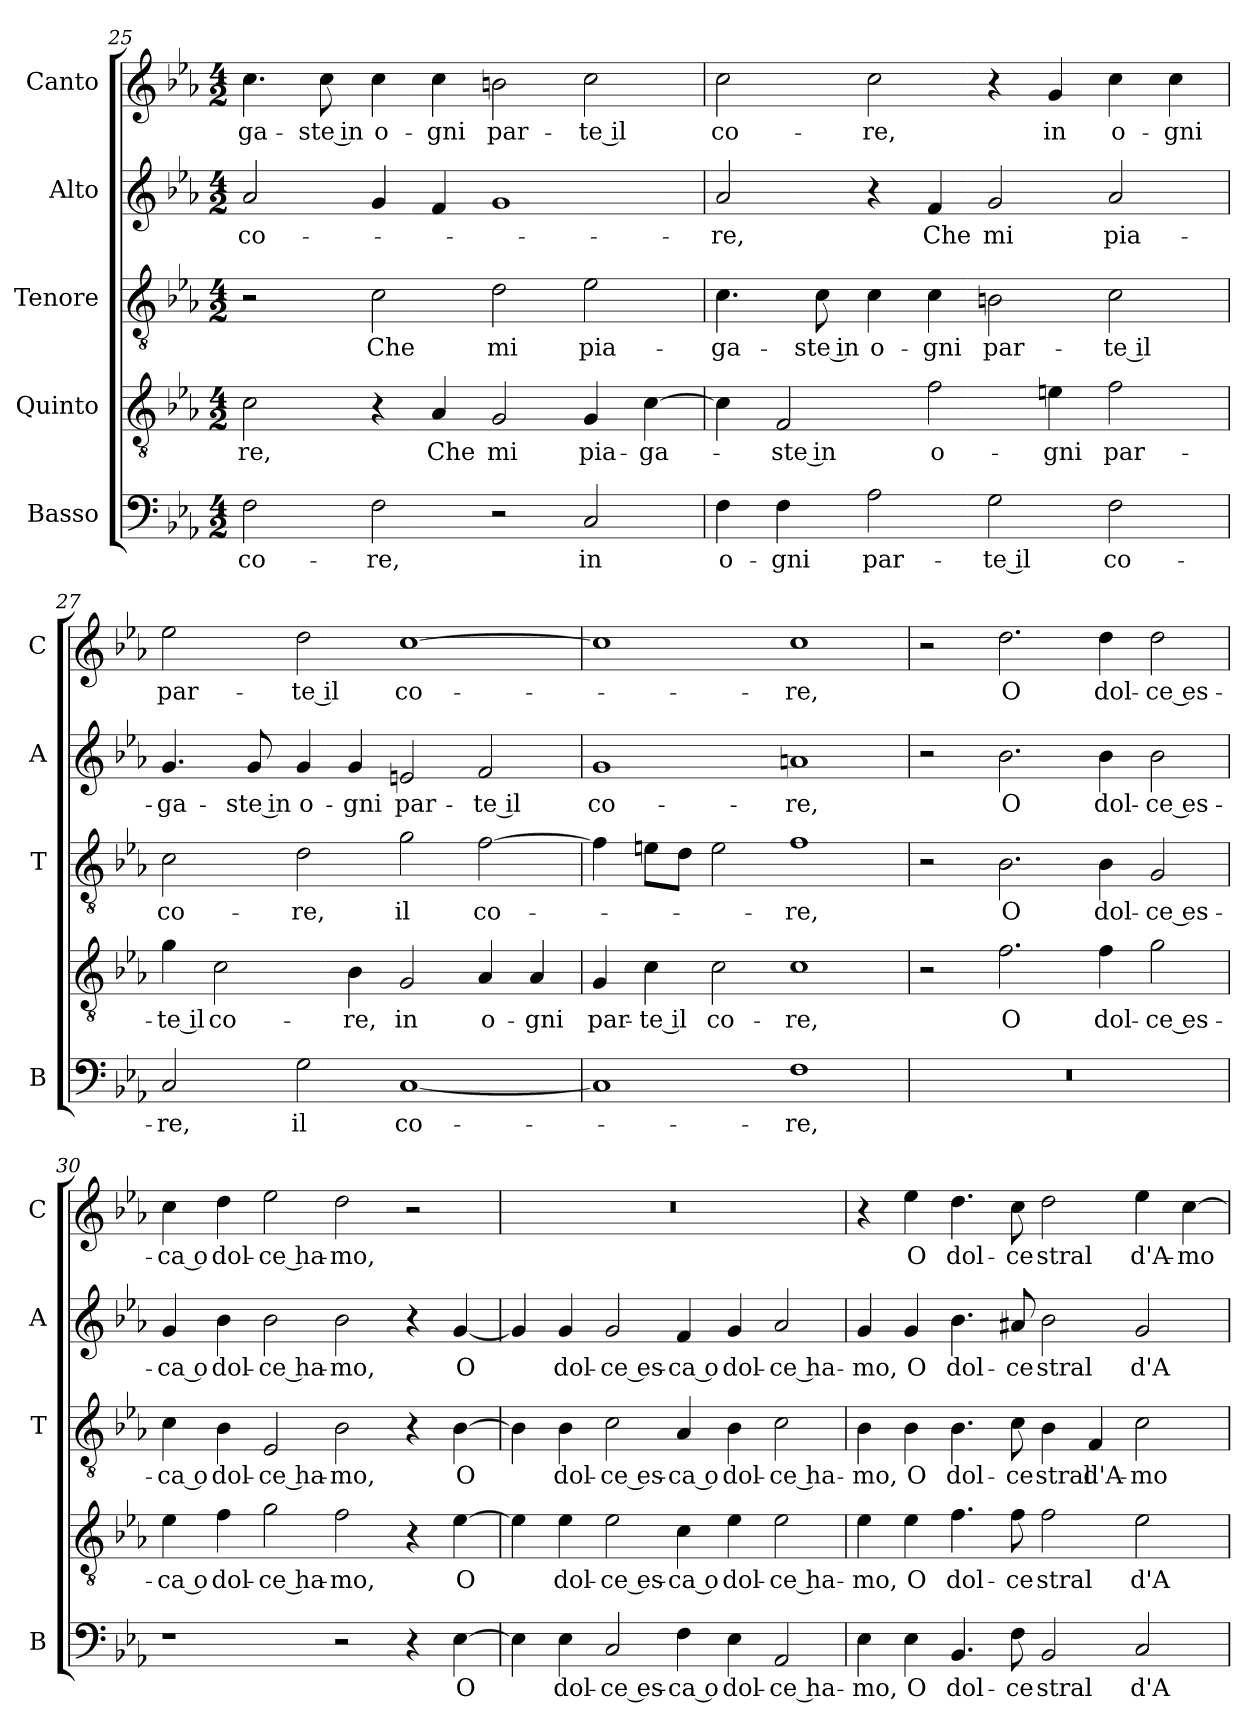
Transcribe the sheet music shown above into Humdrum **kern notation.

**kern	**text	**kern	**text	**kern	**text	**kern	**text	**kern	**text
*part5	*part5	*part4	*part4	*part3	*part3	*part2	*part2	*part1	*part1
*staff5	*staff5	*staff4	*staff4	*staff3	*staff3	*staff2	*staff2	*staff1	*staff1
*I"Basso	*	*I"Quinto	*	*I"Tenore	*	*I"Alto	*	*I"Canto	*
*I'B	*	*	*	*I'T	*	*I'A	*	*I'C	*
*clefF4	*	*clefGv2	*	*clefGv2	*	*clefG2	*	*clefG2	*
*k[b-e-a-]	*	*k[b-e-a-]	*	*k[b-e-a-]	*	*k[b-e-a-]	*	*k[b-e-a-]	*
*E-:	*	*E-:	*	*E-:	*	*E-:	*	*E-:	*
*M4/2	*	*M4/2	*	*M4/2	*	*M4/2	*	*M4/2	*
=25	=25	=25	=25	=25	=25	=25	=25	=25	=25
!	!LO:LY:b	!	!LO:LY:b	!	!	!	!LO:LY:b	!	!LO:LY:b
2F\	co-	2c\	-re,	2r	.	2a-/	co-	4.cc\	-ga-
!	!	!	!	!	!	!	!	!	!LO:LY:b
.	.	.	.	.	.	.	.	8cc\	-ste in
!	!LO:LY:b	!	!	!	!LO:LY:b	!	!	!	!LO:LY:b
2F\	-re,	4r	.	2c\	Che	4g/	.	4cc\	o-
!	!	!	!LO:LY:b	!	!	!	!	!	!LO:LY:b
.	.	4A-/	Che	.	.	4f/	.	4cc\	-gni
!	!	!	!LO:LY:b	!	!LO:LY:b	!	!	!	!LO:LY:b
2r	.	2G/	mi	2d\	mi	1g	.	2bn\	par-
!	!LO:LY:b	!	!LO:LY:b	!	!LO:LY:b	!	!	!	!LO:LY:b
2C/	in	4G/	pia-	2e-\	pia-	.	.	2cc\	-te il
!	!	!	!LO:LY:b	!	!	!	!	!	!
.	.	[4c\	-ga-	.	.	.	.	.	.
=26	=26	=26	=26	=26	=26	=26	=26	=26	=26
!	!LO:LY:b	!	!	!	!LO:LY:b	!	!LO:LY:b	!	!LO:LY:b
4F\	o-	4c\]	.	4.c\	-ga-	2a-/	-re,	2cc\	co-
!	!LO:LY:b	!	!LO:LY:b	!	!	!	!	!	!
4F\	-gni	2F/	-ste in	.	.	.	.	.	.
!	!	!	!	!	!LO:LY:b	!	!	!	!
.	.	.	.	8c\	-ste in	.	.	.	.
!	!LO:LY:b	!	!	!	!LO:LY:b	!	!	!	!LO:LY:b
2A-\	par-	.	.	4c\	o-	4r	.	2cc\	-re,
!	!	!	!LO:LY:b	!	!LO:LY:b	!	!LO:LY:b	!	!
.	.	2f\	o-	4c\	-gni	4f/	Che	.	.
!	!LO:LY:b	!	!	!	!LO:LY:b	!	!LO:LY:b	!	!
2G\	-te il	.	.	2Bn\	par-	2g/	mi	4r	.
!	!	!	!LO:LY:b	!	!	!	!	!	!LO:LY:b
.	.	4en\	-gni	.	.	.	.	4g/	in
!	!LO:LY:b	!	!LO:LY:b	!	!LO:LY:b	!	!LO:LY:b	!	!LO:LY:b
2F\	co-	2f\	par-	2c\	-te il	2a-/	pia-	4cc\	o-
!	!	!	!	!	!	!	!	!	!LO:LY:b
.	.	.	.	.	.	.	.	4cc\	-gni
=27	=27	=27	=27	=27	=27	=27	=27	=27	=27
!	!LO:LY:b	!	!LO:LY:b	!	!LO:LY:b	!	!LO:LY:b	!	!LO:LY:b
2C/	-re,	4g\	-te il	2c\	co-	4.g/	-ga-	2ee-\	par-
!	!	!	!LO:LY:b	!	!	!	!	!	!
.	.	2c\	co-	.	.	.	.	.	.
!	!	!	!	!	!	!	!LO:LY:b	!	!
.	.	.	.	.	.	8g/	-ste in	.	.
!	!LO:LY:b	!	!	!	!LO:LY:b	!	!LO:LY:b	!	!LO:LY:b
2G\	il	.	.	2d\	-re,	4g/	o-	2dd\	-te il
!	!	!	!LO:LY:b	!	!	!	!LO:LY:b	!	!
.	.	4B-\	-re,	.	.	4g/	-gni	.	.
!	!LO:LY:b	!	!LO:LY:b	!	!LO:LY:b	!	!LO:LY:b	!	!LO:LY:b
[1C	co-	2G/	in	2g\	il	2en/	par-	[1cc	co-
!	!	!	!LO:LY:b	!	!LO:LY:b	!	!LO:LY:b	!	!
.	.	4A-/	o-	[2f\	co-	2f/	-te il	.	.
!	!	!	!LO:LY:b	!	!	!	!	!	!
.	.	4A-/	-gni	.	.	.	.	.	.
!!LO:LB:g=z
=28	=28	=28	=28	=28	=28	=28	=28	=28	=28
!	!	!	!LO:LY:b	!	!	!	!LO:LY:b	!	!
1C]	.	4G/	par-	4f\]	.	1g	co-	1cc]	.
!	!	!	!LO:LY:b	!	!	!	!	!	!
.	.	4c\	-te il	8en\L	.	.	.	.	.
.	.	.	.	8d\J	.	.	.	.	.
!	!	!	!LO:LY:b	!	!	!	!	!	!
.	.	2c\	co-	2e\	.	.	.	.	.
!	!LO:LY:b	!	!LO:LY:b	!	!LO:LY:b	!	!LO:LY:b	!	!LO:LY:b
1F	-re,	1c	-re,	1f	-re,	1an	-re,	1cc	-re,
=29	=29	=29	=29	=29	=29	=29	=29	=29	=29
0r	.	2r	.	2r	.	2r	.	2r	.
!	!	!	!LO:LY:b	!	!LO:LY:b	!	!LO:LY:b	!	!LO:LY:b
.	.	2.f\	O	2.B-\	O	2.b-\	O	2.dd\	O
!	!	!	!LO:LY:b	!	!LO:LY:b	!	!LO:LY:b	!	!LO:LY:b
.	.	4f\	dol-	4B-\	dol-	4b-\	dol-	4dd\	dol-
!	!	!	!LO:LY:b	!	!LO:LY:b	!	!LO:LY:b	!	!LO:LY:b
.	.	2g\	-ce es-	2G/	-ce es-	2b-\	-ce es-	2dd\	-ce es-
=30	=30	=30	=30	=30	=30	=30	=30	=30	=30
!	!	!	!LO:LY:b	!	!LO:LY:b	!	!LO:LY:b	!	!LO:LY:b
1r	.	4e-\	-ca o	4c\	-ca o	4g/	-ca o	4cc\	-ca o
!	!	!	!LO:LY:b	!	!LO:LY:b	!	!LO:LY:b	!	!LO:LY:b
.	.	4f\	dol-	4B-\	dol-	4b-\	dol-	4dd\	dol-
!	!	!	!LO:LY:b	!	!LO:LY:b	!	!LO:LY:b	!	!LO:LY:b
.	.	2g\	-ce ha-	2E-/	-ce ha-	2b-\	-ce ha-	2ee-\	-ce ha-
!	!	!	!LO:LY:b	!	!LO:LY:b	!	!LO:LY:b	!	!LO:LY:b
2r	.	2f\	-mo,	2B-\	-mo,	2b-\	-mo,	2dd\	-mo,
4r	.	4r	.	4r	.	4r	.	2r	.
!	!LO:LY:b	!	!LO:LY:b	!	!LO:LY:b	!	!LO:LY:b	!	!
[4E-\	O	[4e-\	O	[4B-\	O	[4g/	O	.	.
=31	=31	=31	=31	=31	=31	=31	=31	=31	=31
4E-\]	.	4e-\]	.	4B-\]	.	4g/]	.	0r	.
!	!LO:LY:b	!	!LO:LY:b	!	!LO:LY:b	!	!LO:LY:b	!	!
4E-\	dol-	4e-\	dol-	4B-\	dol-	4g/	dol-	.	.
!	!LO:LY:b	!	!LO:LY:b	!	!LO:LY:b	!	!LO:LY:b	!	!
2C/	-ce es-	2e-\	-ce es-	2c\	-ce es-	2g/	-ce es-	.	.
!	!LO:LY:b	!	!LO:LY:b	!	!LO:LY:b	!	!LO:LY:b	!	!
4F\	-ca o	4c\	-ca o	4A-/	-ca o	4f/	-ca o	.	.
!	!LO:LY:b	!	!LO:LY:b	!	!LO:LY:b	!	!LO:LY:b	!	!
4E-\	dol-	4e-\	dol-	4B-\	dol-	4g/	dol-	.	.
!	!LO:LY:b	!	!LO:LY:b	!	!LO:LY:b	!	!LO:LY:b	!	!
2AA-/	-ce ha-	2e-\	-ce ha-	2c\	-ce ha-	2a-/	-ce ha-	.	.
!!LO:PB:g=z
=32	=32	=32	=32	=32	=32	=32	=32	=32	=32
!	!LO:LY:b	!	!LO:LY:b	!	!LO:LY:b	!	!LO:LY:b	!	!
4E-\	-mo,	4e-\	-mo,	4B-\	-mo,	4g/	-mo,	4r	.
!	!LO:LY:b	!	!LO:LY:b	!	!LO:LY:b	!	!LO:LY:b	!	!LO:LY:b
4E-\	O	4e-\	O	4B-\	O	4g/	O	4ee-\	O
!	!LO:LY:b	!	!LO:LY:b	!	!LO:LY:b	!	!LO:LY:b	!	!LO:LY:b
4.BB-/	dol-	4.f\	dol-	4.B-\	dol-	4.b-\	dol-	4.dd\	dol-
!	!LO:LY:b	!	!LO:LY:b	!	!LO:LY:b	!	!LO:LY:b	!	!LO:LY:b
8F\	-ce	8f\	-ce	8c\	-ce	8a#X/	-ce	8cc\	-ce
!	!LO:LY:b	!	!LO:LY:b	!	!LO:LY:b	!	!LO:LY:b	!	!LO:LY:b
2BB-/	stral	2f\	stral	4B-\	stral	2b-\	stral	2dd\	stral
!	!	!	!	!	!LO:LY:b	!	!	!	!
.	.	.	.	4F/	d'A-	.	.	.	.
!	!LO:LY:b	!	!LO:LY:b	!	!LO:LY:b	!	!LO:LY:b	!	!LO:LY:b
2C/	d'A-	2e-\	d'A-	2c\	-mo-	2g/	d'A-	4ee-\	d'A-
!	!	!	!	!	!	!	!	!	!LO:LY:b
.	.	.	.	.	.	.	.	[4cc\	-mo-
=	=	=	=	=	=	=	=	=	=
*-	*-	*-	*-	*-	*-	*-	*-	*-	*-
